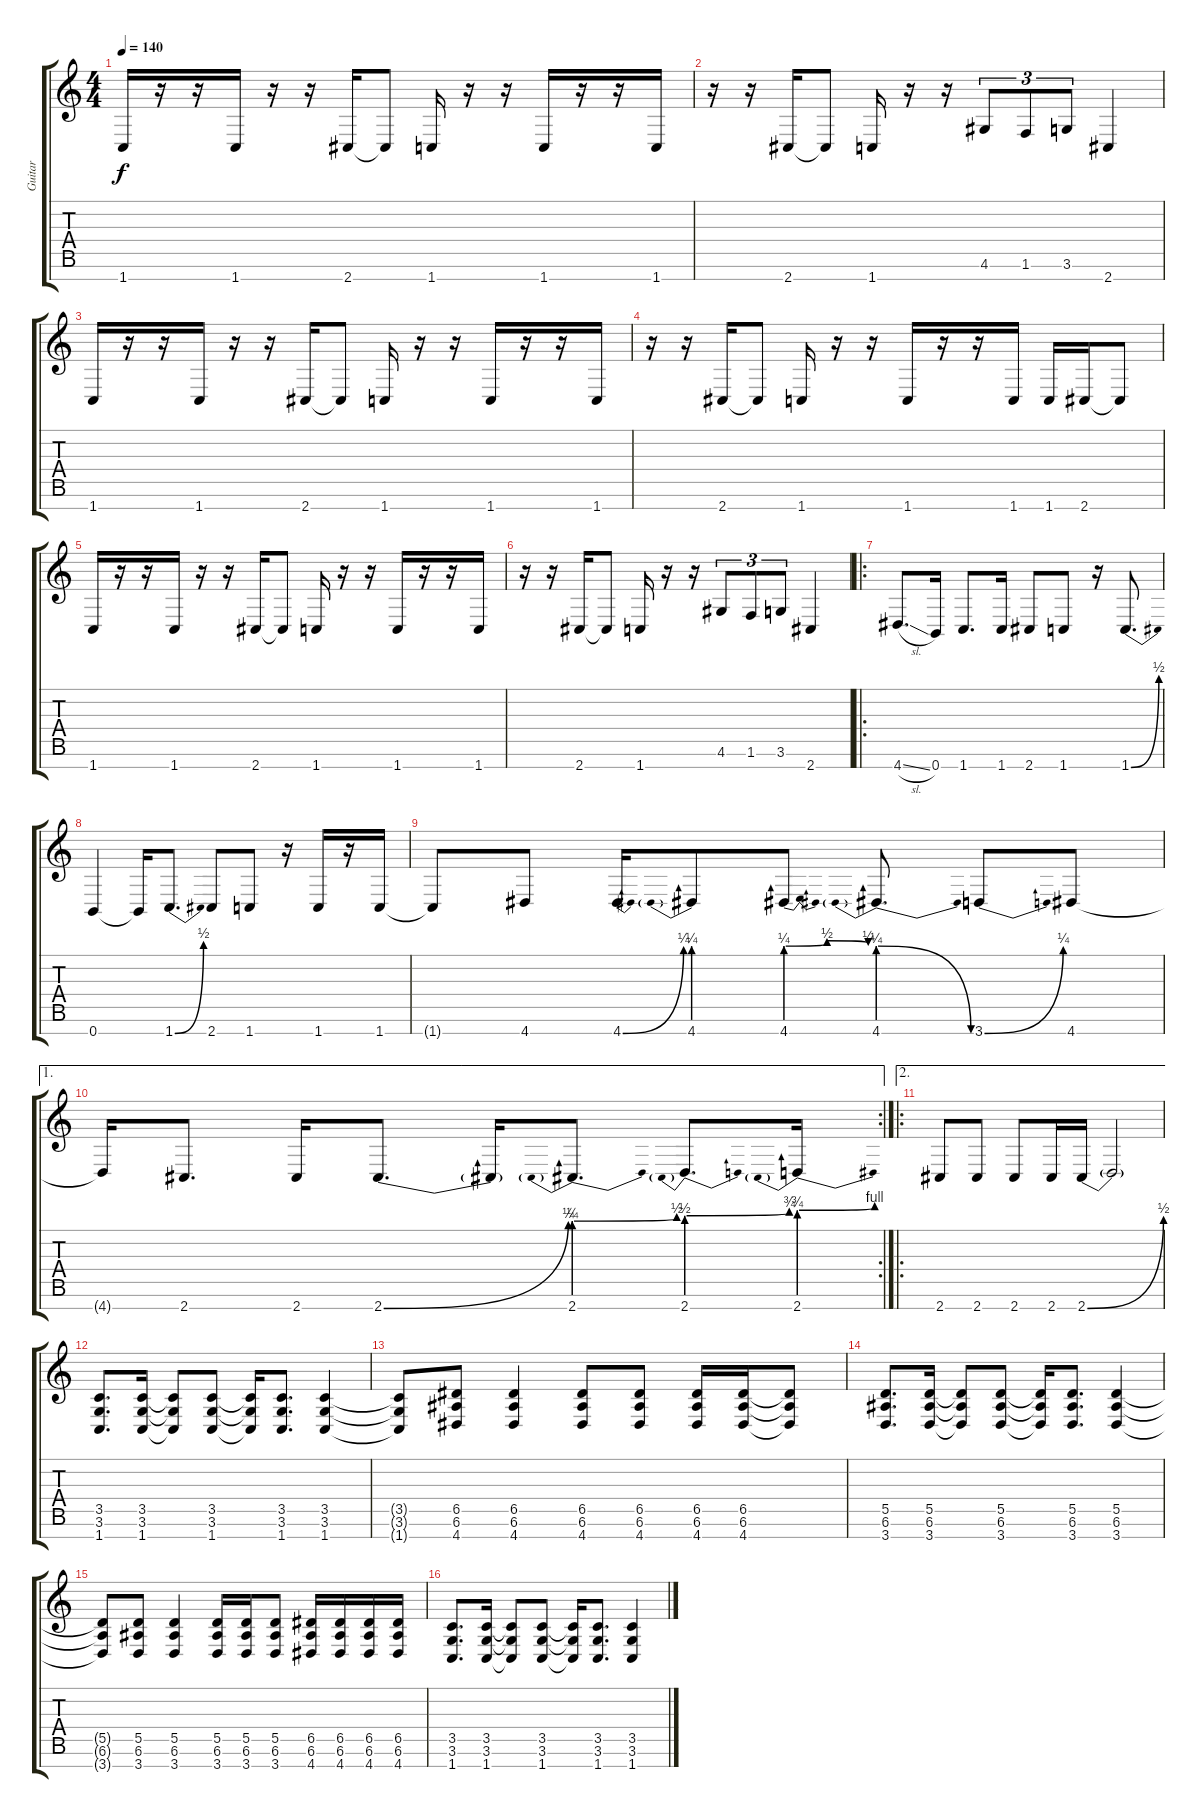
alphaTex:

\track ("Guitar" "Guitar") {instrument distortionguitar}
\staff {score tabs}
\tuning (E4 B3 G3 D3 A2 E2 B1) {hide}
\ts (4 4)
\tempo 140
\clef g2
\ks c
1.7.16{dy f} r.16 r.16 1.7.16 r.16 r.16 2.7.16 2.7{t}.8 1.7.16 r.16 r.16 1.7.16 r.16 r.16 1.7.16 |
r.16 r.16 2.7.16 2.7{t}.8 1.7.16 r.16 r.16 4.6.8{tu (3 2)} 1.6.8{tu (3 2)} 3.6.8{tu (3 2)} 2.7.4 |
1.7.16 r.16 r.16 1.7.16 r.16 r.16 2.7.16 2.7{t}.8 1.7.16 r.16 r.16 1.7.16 r.16 r.16 1.7.16 |
r.16 r.16 2.7.16 2.7{t}.8 1.7.16 r.16 r.16 1.7.16 r.16 r.16 1.7.16 1.7.16 2.7.16 2.7{t}.8 |
1.7.16 r.16 r.16 1.7.16 r.16 r.16 2.7.16 2.7{t}.8 1.7.16 r.16 r.16 1.7.16 r.16 r.16 1.7.16 |
r.16 r.16 2.7.16 2.7{t}.8 1.7.16 r.16 r.16 4.6.8{tu (3 2)} 1.6.8{tu (3 2)} 3.6.8{tu (3 2)} 2.7.4 |
\ro
4.7{sl}.8{d} 0.7.16 1.7.8{d} 1.7.16 2.7.8 1.7.8 r.16 1.7{be (bend 0 0 60 2)}.8{d} |
0.7.4 0.7{t}.16 1.7{be (bend 0 0 60 2)}.8{d} 2.7.8 1.7.8 r.16 1.7.16 r.16 1.7.16 |
1.7{t}.8 4.7.8 4.7{be (bend 0 0 60 1)}.16 4.7{be (prebend 0 1 60 1)}.8 4.7{be (bendrelease 0 1 58 2 58 2 60 1)}.8 4.7{be (prebendrelease 0 1 60 0)}.8{d} 3.7{be (bend 0 0 60 1)}.8 4.7.8 |
\ae 1
\rc 2
4.7{t}.16 2.7.8{d} 2.7.16 2.7{be (bend 0 0 60 1)}.8{d} 2.7{t}.16 2.7{be (prebendbend 0 1 60 2)}.8{d} 2.7{be (prebendbend 0 2 60 3)}.8{d} 2.7{be (prebendbend 0 3 60 4)}.16 |
\ae 2
\ro
2.7.8 2.7.8 2.7.8 2.7.16 2.7{be (bend 0 0 60 2)}.16 2.7{t}.2 |
(3.5 3.6 1.7).8{d} (3.5 3.6 1.7).16 (3.5{t} 3.6{t} 1.7{t}).8 (3.5 3.6 1.7).8 (3.5{t} 3.6{t} 1.7{t}).16 (3.5 3.6 1.7).8{d} (3.5 3.6 1.7).4 |
(3.5{t} 3.6{t} 1.7{t}).8 (6.5 6.6 4.7).8 (6.5 6.6 4.7).4 (6.5 6.6 4.7).8 (6.5 6.6 4.7).8 (6.5 6.6 4.7).16 (6.5 6.6 4.7).16 (6.5{t} 6.6{t} 4.7{t}).8 |
(5.5 6.6 3.7).8{d} (5.5 6.6 3.7).16 (5.5{t} 6.6{t} 3.7{t}).8 (5.5 6.6 3.7).8 (5.5{t} 6.6{t} 3.7{t}).16 (5.5 6.6 3.7).8{d} (5.5 6.6 3.7).4 |
(5.5{t} 6.6{t} 3.7{t}).8 (5.5 6.6 3.7).8 (5.5 6.6 3.7).4 (5.5 6.6 3.7).16 (5.5 6.6 3.7).16 (5.5 6.6 3.7).8 (6.5 6.6 4.7).16 (6.5 6.6 4.7).16 (6.5 6.6 4.7).16 (6.5 6.6 4.7).16 |
(3.5 3.6 1.7).8{d} (3.5 3.6 1.7).16 (3.5{t} 3.6{t} 1.7{t}).8 (3.5 3.6 1.7).8 (3.5{t} 3.6{t} 1.7{t}).16 (3.5 3.6 1.7).8{d} (3.5 3.6 1.7).4
